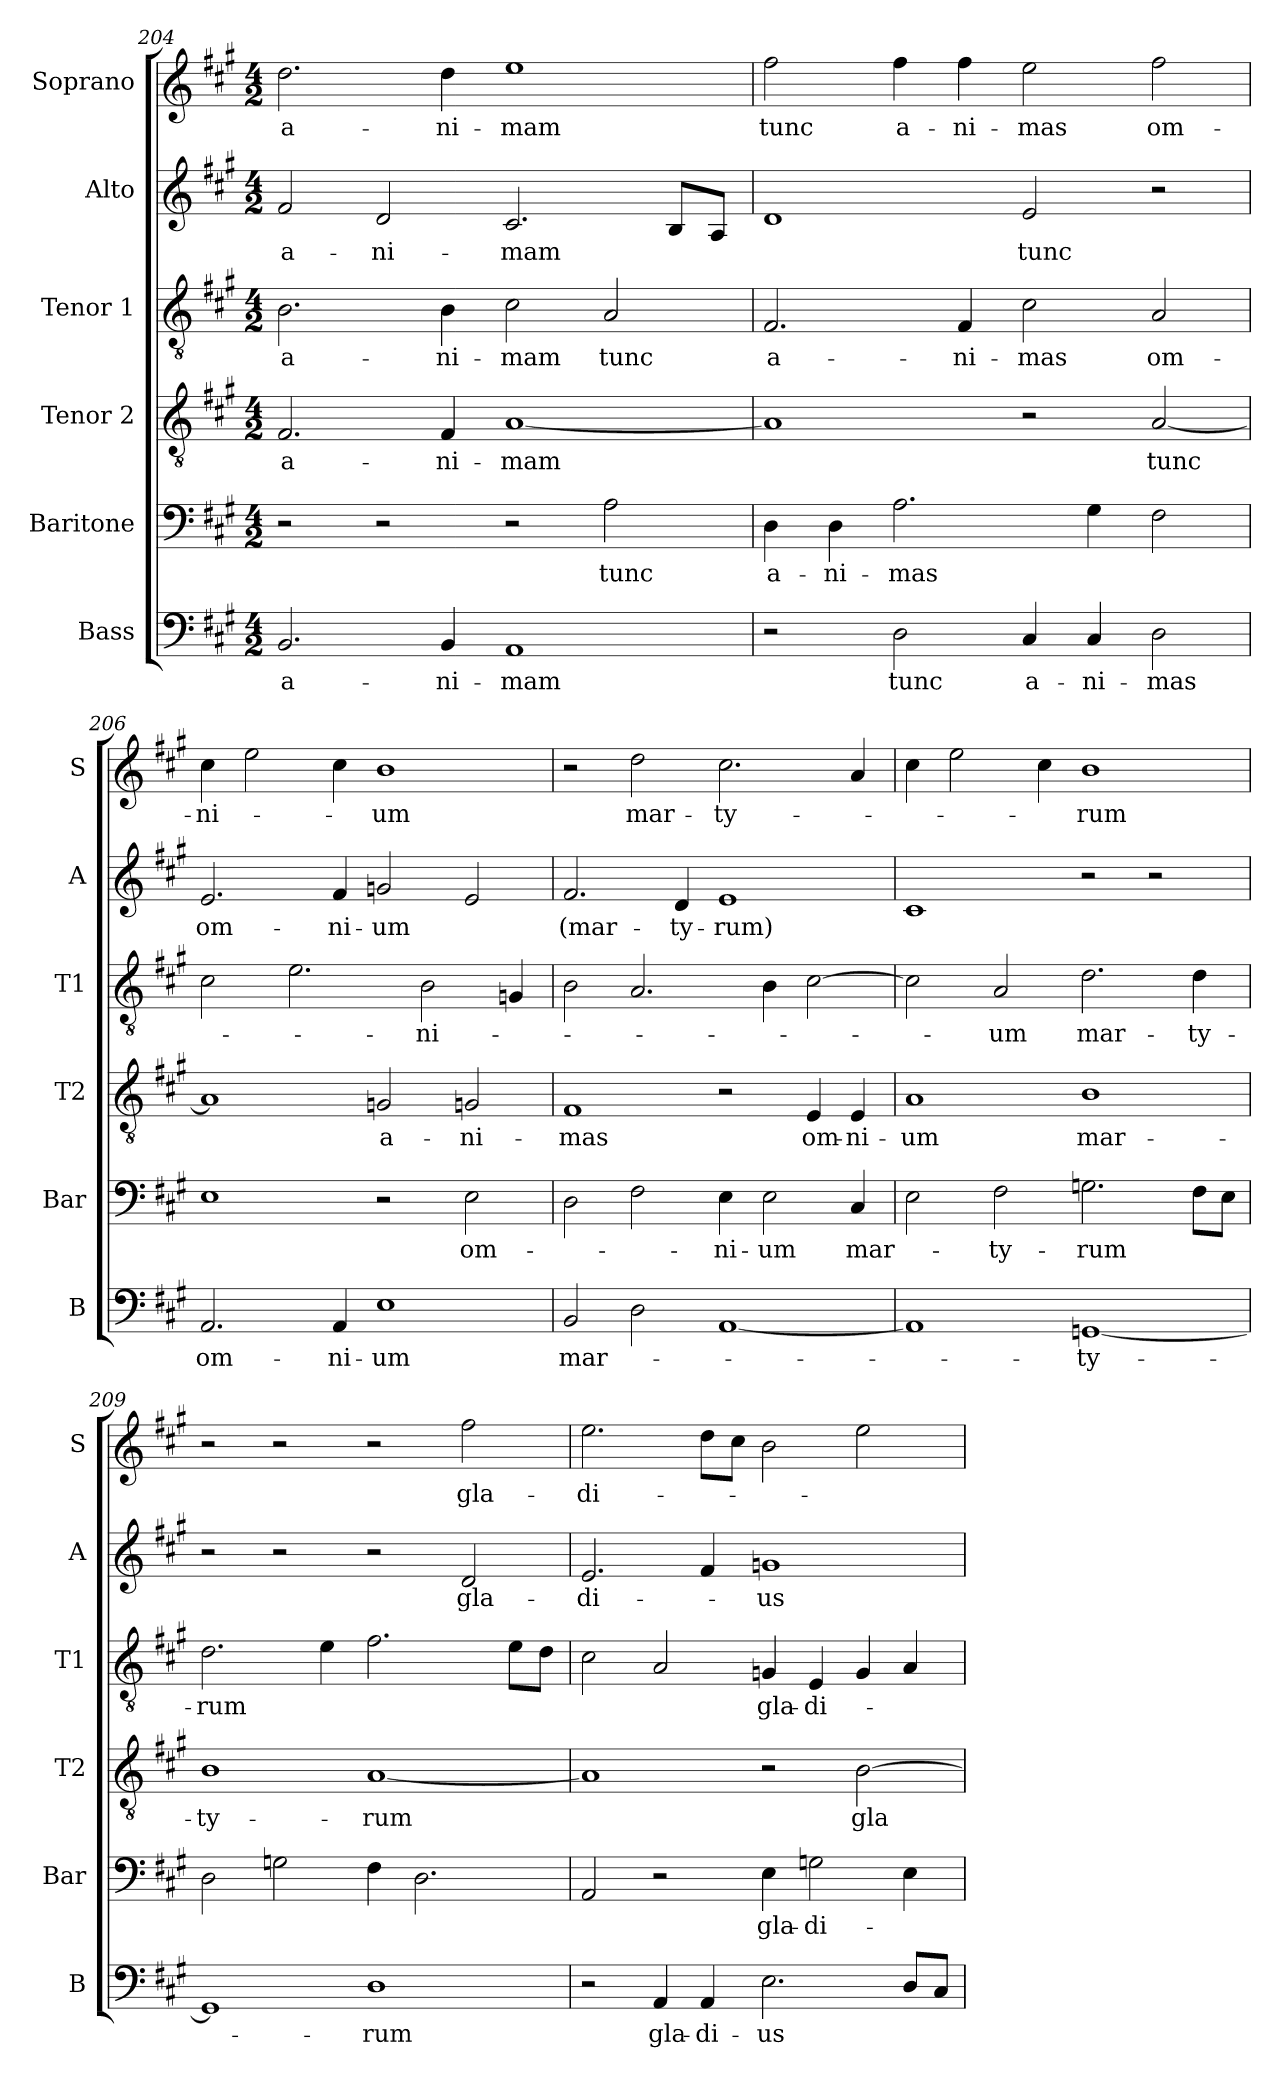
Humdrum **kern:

**kern	**text	**kern	**text	**kern	**text	**kern	**text	**kern	**text	**kern	**text
*part6	*part6	*part5	*part5	*part4	*part4	*part3	*part3	*part2	*part2	*part1	*part1
*staff6	*staff6	*staff5	*staff5	*staff4	*staff4	*staff3	*staff3	*staff2	*staff2	*staff1	*staff1
*I"Bass	*	*I"Baritone	*	*I"Tenor 2	*	*I"Tenor 1	*	*I"Alto	*	*I"Soprano	*
*I'B	*	*I'Bar	*	*I'T2	*	*I'T1	*	*I'A	*	*I'S	*
*clefF4	*	*clefF4	*	*clefGv2	*	*clefGv2	*	*clefG2	*	*clefG2	*
*k[f#c#g#]	*	*k[f#c#g#]	*	*k[f#c#g#]	*	*k[f#c#g#]	*	*k[f#c#g#]	*	*k[f#c#g#]	*
*M4/2	*	*M4/2	*	*M4/2	*	*M4/2	*	*M4/2	*	*M4/2	*
=204	=204	=204	=204	=204	=204	=204	=204	=204	=204	=204	=204
2.BB/	a-	2r	.	2.F#/	a-	2.B\	a-	2f#/	a-	2.dd\	a-
.	.	2r	.	.	.	.	.	2d/	-ni-	.	.
4BB/	-ni-	.	.	4F#/	-ni-	4B\	-ni-	.	.	4dd\	-ni-
1AA	-mam	2r	.	[1A	-mam	2c#\	-mam	2.c#/	-mam	1ee	-mam
.	.	2A\	tunc	.	.	2A/	tunc	.	.	.	.
.	.	.	.	.	.	.	.	8B/L	.	.	.
.	.	.	.	.	.	.	.	8A/J	.	.	.
=205	=205	=205	=205	=205	=205	=205	=205	=205	=205	=205	=205
2r	.	4D\	a-	1A]	.	2.F#/	a-	1d	.	2ff#\	tunc
.	.	4D\	-ni-	.	.	.	.	.	.	.	.
2D\	tunc	2.A\	-mas	.	.	.	.	.	.	4ff#\	a-
.	.	.	.	.	.	4F#/	-ni-	.	.	4ff#\	-ni-
4C#/	a-	.	.	2r	.	2c#\	-mas	2e/	tunc	2ee\	-mas
4C#/	-ni-	4G#\	.	.	.	.	.	.	.	.	.
2D\	-mas	2F#\	.	[2A/	tunc	2A/	om-	2r	.	2ff#\	om-
=206	=206	=206	=206	=206	=206	=206	=206	=206	=206	=206	=206
2.AA/	om-	1E	.	1A]	.	2c#\	.	2.e/	om-	4cc#\	-ni-
.	.	.	.	.	.	.	.	.	.	2ee\	.
.	.	.	.	.	.	2.e\	.	.	.	.	.
4AA/	-ni-	.	.	.	.	.	.	4f#/	-ni-	4cc#\	.
1E	-um	2r	.	2Gn/	a-	.	.	2gn/	-um	1b	-um
.	.	.	.	.	.	2B\	-ni-	.	.	.	.
.	.	2E\	om-	2Gn/	-ni-	.	.	2e/	.	.	.
.	.	.	.	.	.	4Gn/	.	.	.	.	.
=207	=207	=207	=207	=207	=207	=207	=207	=207	=207	=207	=207
2BB/	mar-	2D\	.	1F#	-mas	2B\	.	2.f#/	(mar-	2r	.
2D\	.	2F#\	.	.	.	2.A/	.	.	.	2dd\	mar-
.	.	.	.	.	.	.	.	4d/	-ty-	.	.
[1AA	.	4E\	-ni-	2r	.	.	.	1e	-rum)	2.cc#\	-ty-
.	.	2E\	-um	.	.	4B\	.	.	.	.	.
.	.	.	.	4E/	om-	[2c#\	.	.	.	.	.
.	.	4C#/	mar-	4E/	-ni-	.	.	.	.	4a/	.
=208	=208	=208	=208	=208	=208	=208	=208	=208	=208	=208	=208
1AA]	.	2E\	.	1A	-um	2c#\]	.	1c#	.	4cc#\	.
.	.	.	.	.	.	.	.	.	.	2ee\	.
.	.	2F#\	-ty-	.	.	2A/	-um	.	.	.	.
.	.	.	.	.	.	.	.	.	.	4cc#\	.
[1GGn	-ty-	2.Gn\	-rum	1B	mar-	2.d\	mar-	2r	.	1b	-rum
.	.	.	.	.	.	.	.	2r	.	.	.
.	.	8F#\L	.	.	.	4d\	-ty-	.	.	.	.
.	.	8E\J	.	.	.	.	.	.	.	.	.
=209	=209	=209	=209	=209	=209	=209	=209	=209	=209	=209	=209
1GG]	.	2D\	.	1B	-ty-	2.d\	-rum	2r	.	2r	.
.	.	2Gn\	.	.	.	.	.	2r	.	2r	.
.	.	.	.	.	.	4e\	.	.	.	.	.
1D	-rum	4F#\	.	[1A	-rum	2.f#\	.	2r	.	2r	.
.	.	2.D\	.	.	.	.	.	.	.	.	.
.	.	.	.	.	.	.	.	2d/	-gla-	2ff#\	gla-
.	.	.	.	.	.	8e\L	.	.	.	.	.
.	.	.	.	.	.	8d\J	.	.	.	.	.
=210	=210	=210	=210	=210	=210	=210	=210	=210	=210	=210	=210
2r	.	2AA/	.	1A]	.	2c#\	.	2.e/	-di-	2.ee\	-di-
4AA/	gla-	2r	.	.	.	2A/	.	.	.	.	.
4AA/	-di-	.	.	.	.	.	.	4f#/	.	8dd\L	.
.	.	.	.	.	.	.	.	.	.	8cc#\J	.
2.E\	-us	4E\	gla-	2r	.	4Gn/	gla-	1gn	-us	2b\	.
.	.	2Gn\	-di-	.	.	4E/	-di-	.	.	.	.
.	.	.	.	[2B\	gla-	4G/	.	.	.	2ee\	.
8D/L	.	4E\	.	.	.	4A/	.	.	.	.	.
8C#/J	.	.	.	.	.	.	.	.	.	.	.
=	=	=	=	=	=	=	=	=	=	=	=
*-	*-	*-	*-	*-	*-	*-	*-	*-	*-	*-	*-
